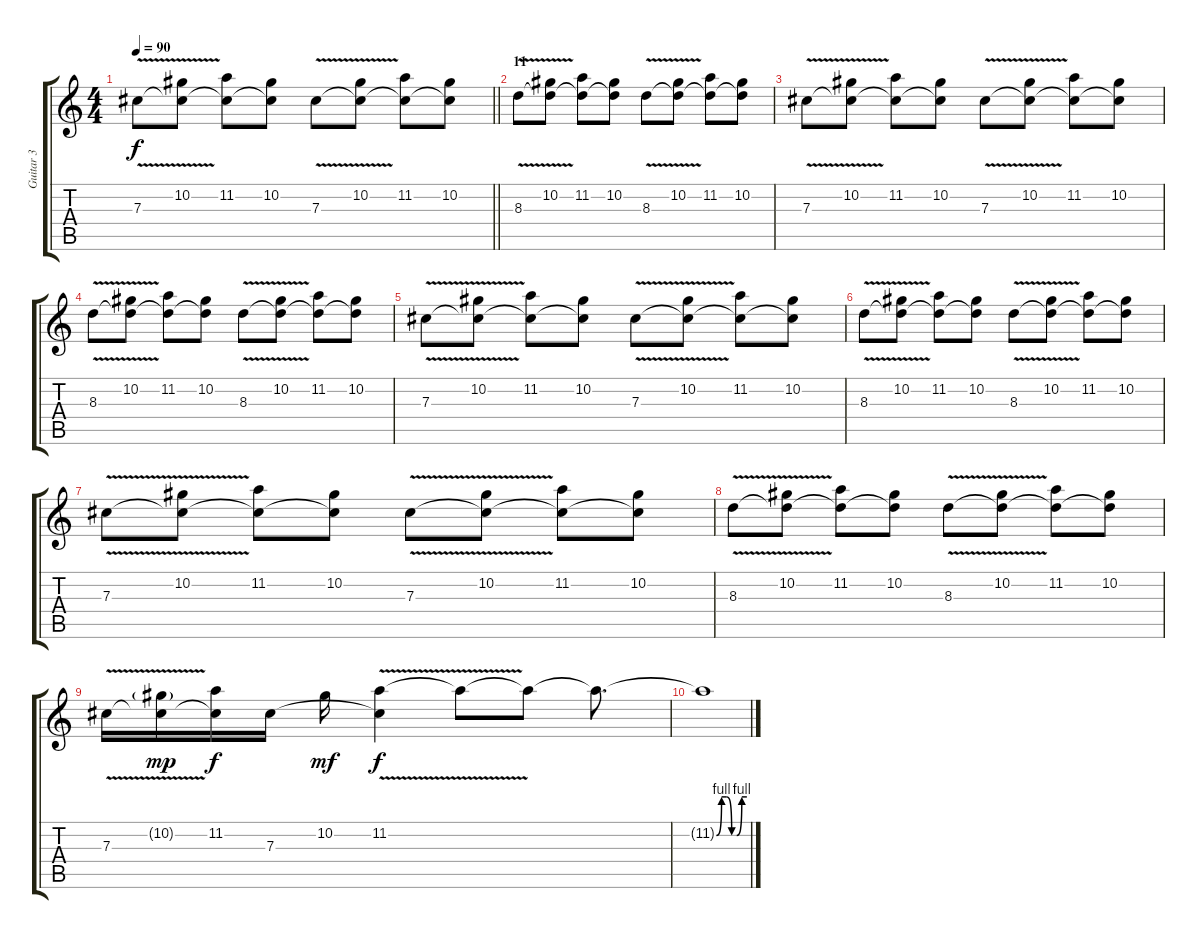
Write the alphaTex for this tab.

\track ("Guitar 3" "Guitar 3") {instrument electricguitarclean}
\staff {score tabs}
\tuning (Eb4 Bb3 Gb3 Db3 Ab2 Db2) {hide}
\ts (4 4)
\tempo 90
\clef g2
\barLineRight lightlight
\ks c
7.3{v}.8{dy f} (10.2 7.3{t}).8 (11.2 7.3{t}).8 (10.2 7.3{t}).8 7.3{v}.8 (10.2 7.3{t}).8 (11.2 7.3{t}).8 (10.2 7.3{t}).8 |
\section ("" "11")
8.3{v}.8 (10.2 8.3{t}).8 (11.2 8.3{t}).8 (10.2 8.3{t}).8 8.3{v}.8 (10.2 8.3{t}).8 (11.2 8.3{t}).8 (10.2 8.3{t}).8 |
7.3{v}.8 (10.2 7.3{t}).8 (11.2 7.3{t}).8 (10.2 7.3{t}).8 7.3{v}.8 (10.2 7.3{t}).8 (11.2 7.3{t}).8 (10.2 7.3{t}).8 |
8.3{v}.8 (10.2 8.3{t}).8 (11.2 8.3{t}).8 (10.2 8.3{t}).8 8.3{v}.8 (10.2 8.3{t}).8 (11.2 8.3{t}).8 (10.2 8.3{t}).8 |
7.3{v}.8 (10.2 7.3{t}).8 (11.2 7.3{t}).8 (10.2 7.3{t}).8 7.3{v}.8 (10.2 7.3{t}).8 (11.2 7.3{t}).8 (10.2 7.3{t}).8 |
8.3{v}.8 (10.2 8.3{t}).8 (11.2 8.3{t}).8 (10.2 8.3{t}).8 8.3{v}.8 (10.2 8.3{t}).8 (11.2 8.3{t}).8 (10.2 8.3{t}).8 |
7.3{v}.8 (10.2 7.3{t}).8 (11.2 7.3{t}).8 (10.2 7.3{t}).8 7.3{v}.8 (10.2 7.3{t}).8 (11.2 7.3{t}).8 (10.2 7.3{t}).8 |
8.3{v}.8 (10.2 8.3{t}).8 (11.2 8.3{t}).8 (10.2 8.3{t}).8 8.3{v}.8 (10.2 8.3{t}).8 (11.2 8.3{t}).8 (10.2 8.3{t}).8 |
7.3{v}.16 (10.2{g} 7.3{t}).16{dy mp balance 16} (11.2 7.3{t}).16{dy f balance 0} 7.3.16{balance 14} 10.2.16{dy mf balance 2} (11.2{v} 7.3{t}).4{dy f balance 6} 11.2{t}.8 11.2{t}.8 11.2{t}.8{d} |
11.2{be (custom 0 0 10 4 20 4 30 0 40 0 50 4 60 4) t}.1
